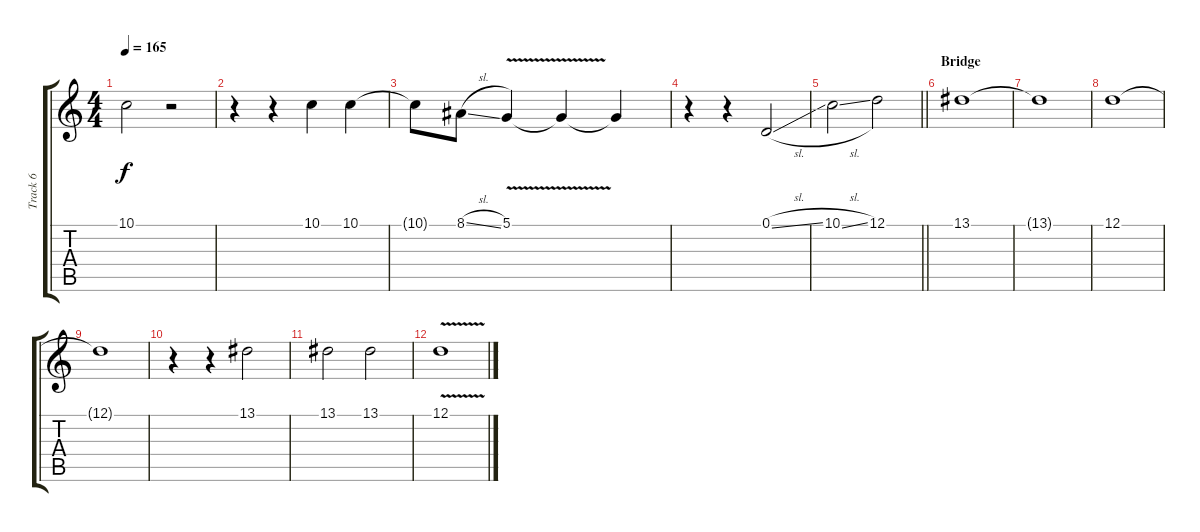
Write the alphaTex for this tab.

\track ("Track 6" "Track 6") {instrument lead2sawtooth}
\staff {score tabs}
\tuning (D4 A3 F3 C3 G2 D2) {hide}
\ts (4 4)
\tempo 165
\clef g2
\ks c
10.1.2{dy f} r.2 |
r.4 r.4 10.1.4 10.1.4 |
10.1{t}.8 8.1{sl}.8 5.1{v}.4 5.1{t}.4 5.1{t}.4 |
r.4 r.4 0.1{sl}.2 |
\barLineRight lightlight
10.1{sl}.2 12.1.2 |
\section ("" "Bridge")
13.1.1 |
13.1{t}.1 |
12.1.1 |
12.1{t}.1 |
r.4 r.4 13.1.2 |
13.1.2 13.1.2 |
12.1{v}.1
